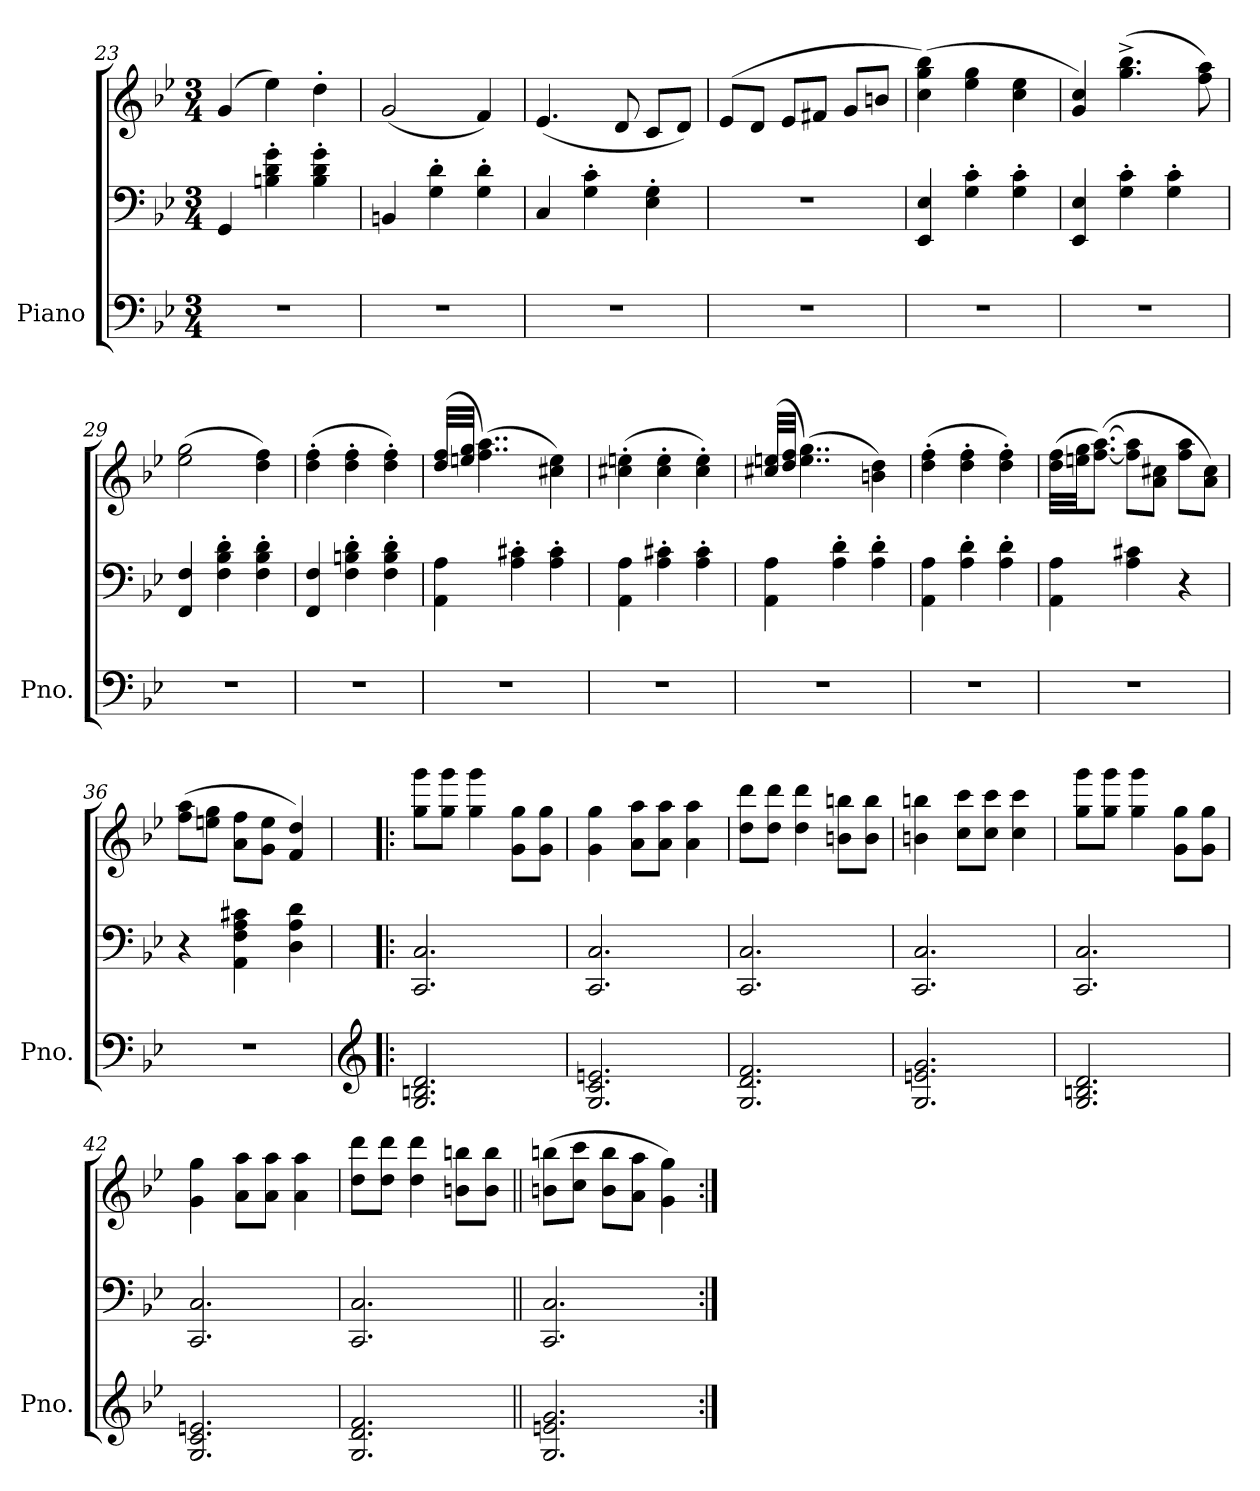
**kern	**kern	**kern	**dynam
*part1	*part1	*part1	*part1
*staff3	*staff2	*staff1	*staff1/2/3
*I"Piano	*	*	*
*I'Pno.	*	*	*
!!LO:LB:g=z
*clefF4	*clefF4	*clefG2	*
*k[b-e-]	*k[b-e-]	*k[b-e-]	*
*M3/4	*M3/4	*M3/4	*
=23	=23	=23	=23
2.r	4GG/	(>4g/	.
.	4Bn\' 4d\' 4g\'	4ee-\)	.
.	4B\' 4d\' 4g\'	4dd'\	.
=24	=24	=24	=24
2.r	4BBn/	(<2g/	.
.	4G\' 4d\'	.	.
.	4G\' 4d\'	4f/)	.
=25	=25	=25	=25
2.r	4C/	(<4.e-/	.
.	4G\' 4c\'	.	.
.	.	8d/	.
.	4E-\' 4G\'	8c/L	.
.	.	8d/J)	.
=26	=26	=26	=26
2.r	2.r	(<8e-/L	.
.	.	8d/J	.
.	.	8e-/L	.
.	.	8f#X/J	.
.	.	8g/L	.
.	.	8bn/J	.
=27	=27	=27	=27
2.r	4EE-/ 4E-/	(>4cc\ 4gg\ 4bb-\)	.
.	4G\' 4c\'	4ee-\ 4gg\	.
.	4G\' 4c\'	4cc\ 4ee-\	.
=28	=28	=28	=28
2.r	4EE-/ 4E-/	4g/ 4cc/)	.
.	4G\' 4c\'	(>4.gg\^ 4.bb-\^	.
.	4G\' 4c\'	.	.
.	.	8ff\ 8aa\)	.
=29	=29	=29	=29
2.r	4FF/ 4F/	(>2ee-\ 2gg\	.
.	4F\' 4B-\' 4d\'	.	.
.	4F\' 4B-\' 4d\'	4dd\ 4ff\)	.
=30	=30	=30	=30
2.r	4FF/ 4F/	(>4dd\' 4ff\'	.
.	4F\' 4Bn\' 4d\'	4dd\' 4ff\'	.
.	4F\' 4B\' 4d\'	4dd\' 4ff\')	.
=31	=31	=31	=31
2.r	4AA\ 4A\	(<32dd/ 32ff/LLL	.
.	.	32een/ 32gg/JJJ	.
.	.	(>4..ff\ 4..aa\)	.
.	4A\' 4c#X\'	.	.
.	4A\' 4c#\'	4cc#X\ 4ee\)	.
=32	=32	=32	=32
2.r	4AA\ 4A\	(>4cc#X\' 4een\'	.
.	4A\' 4c#X\'	4cc#\' 4ee\'	.
.	4A\' 4c#\'	4cc#\' 4ee\')	.
=33	=33	=33	=33
2.r	4AA\ 4A\	(<32cc#X/ 32een/LLL	.
.	.	32dd/ 32ff/JJJ	.
.	.	(>4..ee\ 4..gg\)	.
.	4A\' 4d\'	.	.
.	4A\' 4d\'	4bn\ 4dd\)	.
!!LO:LB:g=z
=34	=34	=34	=34
2.r	4AA\ 4A\	(>4dd\' 4ff\'	.
.	4A\' 4d\'	4dd\' 4ff\'	.
.	4A\' 4d\'	4dd\' 4ff\')	.
=35	=35	=35	=35
2.r	4AA\ 4A\	(>32dd\ 32ff\LLL	.
.	.	32een\ 32gg\JJ	.
.	.	(>[8.ff\ [8.aa\J)	.
.	4A\ 4c#X\	8ff\] 8aa\]L	.
.	.	8a\ 8cc#X\J	.
.	4r	8ff\ 8aa\L	.
.	.	8a\ 8cc#\J)	.
=36	=36	=36	=36
2.r	4r	(>8ff\ 8aa\L	.
.	.	8een\ 8gg\J	.
.	4AA\ 4F\ 4A\ 4c#X\	8a\ 8ff\L	.
.	.	8g\ 8ee\J	.
.	4D\ 4A\ 4d\	4f/ 4dd/)	.
=37!|:	=37!|:	=37!|:	=37!|:
*clefG2	*	*	*
!	!	!	!LO:DY:b=3
!	!	!	!LO:DY:n=1:b=2
!	!	!	!LO:DY:n=2:b
2.G/ 2.Bn/ 2.d/	2.CC/ 2.C/	8gg\ 8ggg\L	mf mf f
.	.	8gg\ 8ggg\J	.
.	.	4gg\ 4ggg\	.
.	.	8g\ 8gg\L	.
.	.	8g\ 8gg\J	.
=38	=38	=38	=38
2.G/ 2.c/ 2.en/	2.CC/ 2.C/	4g\ 4gg\	.
.	.	8a\ 8aa\L	.
.	.	8a\ 8aa\J	.
.	.	4a\ 4aa\	.
=39	=39	=39	=39
2.G/ 2.d/ 2.f/	2.CC/ 2.C/	8dd\ 8ddd\L	.
.	.	8dd\ 8ddd\J	.
.	.	4dd\ 4ddd\	.
.	.	8bn\ 8bbn\L	.
.	.	8b\ 8bb\J	.
=40	=40	=40	=40
2.G/ 2.en/ 2.g/	2.CC/ 2.C/	4bn\ 4bbn\	.
.	.	8cc\ 8ccc\L	.
.	.	8cc\ 8ccc\J	.
.	.	4cc\ 4ccc\	.
=41	=41	=41	=41
2.G/ 2.Bn/ 2.d/	2.CC/ 2.C/	8gg\ 8ggg\L	.
.	.	8gg\ 8ggg\J	.
.	.	4gg\ 4ggg\	.
.	.	8g\ 8gg\L	.
.	.	8g\ 8gg\J	.
=42	=42	=42	=42
2.G/ 2.c/ 2.en/	2.CC/ 2.C/	4g\ 4gg\	.
.	.	8a\ 8aa\L	.
.	.	8a\ 8aa\J	.
.	.	4a\ 4aa\	.
!!LO:LB:g=z
=43	=43	=43	=43
2.G/ 2.d/ 2.f/	2.CC/ 2.C/	8dd\ 8ddd\L	.
.	.	8dd\ 8ddd\J	.
.	.	4dd\ 4ddd\	.
.	.	8bn\ 8bbn\L	.
.	.	8b\ 8bb\J	.
=44||	=44||	=44||	=44||
2.G/ 2.en/ 2.g/	2.CC/ 2.C/	(>8bn\ 8bbn\L	.
.	.	8cc\ 8ccc\J	.
.	.	8b\ 8bb\L	.
.	.	8a\ 8aa\J	.
.	.	4g\ 4gg\)	.
=:|!	=:|!	=:|!	=:|!
*-	*-	*-	*-
